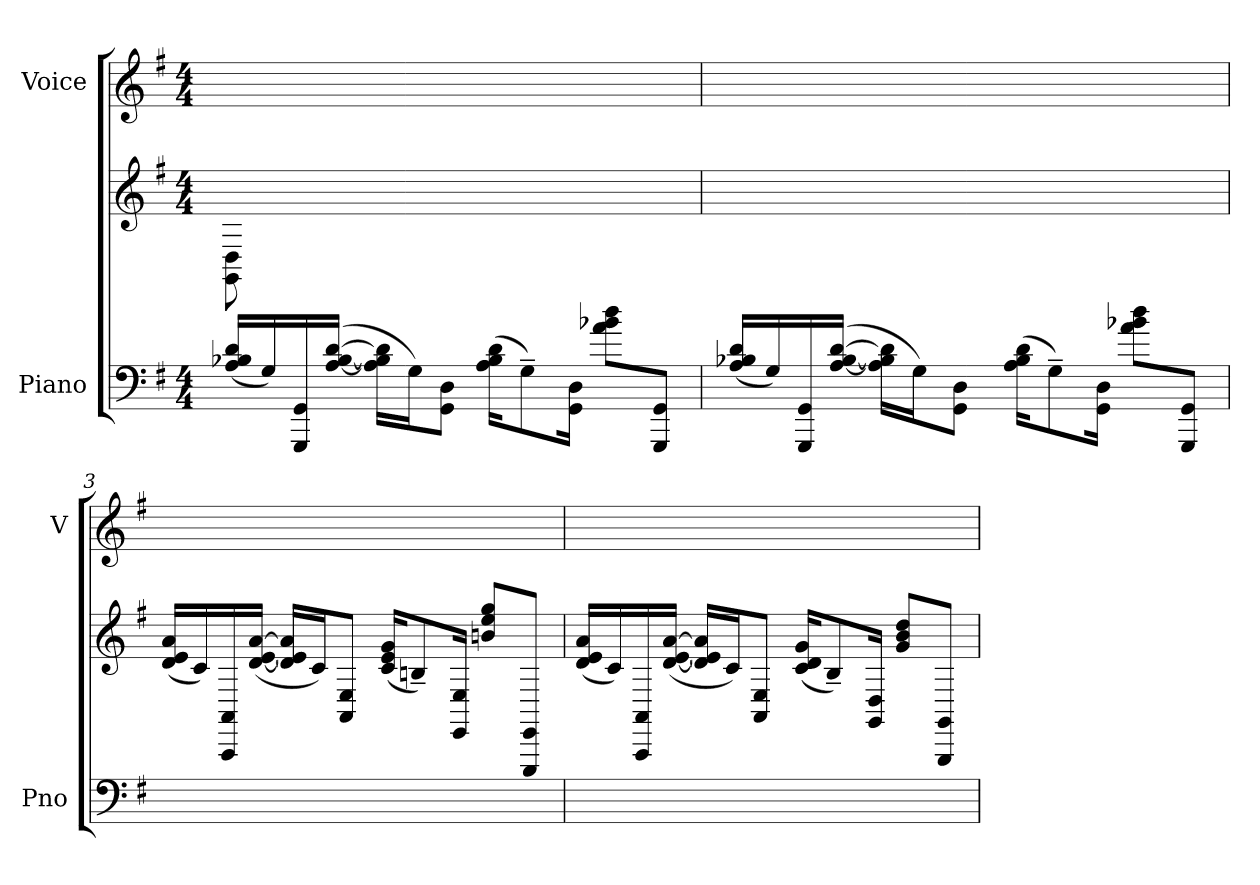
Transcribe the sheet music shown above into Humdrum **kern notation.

**kern	**kern	**kern
*part2	*part2	*part1
*staff3	*staff2	*staff1
*I"Piano	*	*I"Voice
*I'Pno	*	*I'V
*clefF4	*clefG2	*clefG2
*k[f#]	*k[f#]	*k[f#]
*G:	*G:	*G:
*M4/4	*M4/4	*M4/4
=1	=1	=1
(>16A/ 16B-X/ 16d/LL	8GG\ 8D\	8ryy
16G)	.	.
16GGG 16GG	2..ryy	8ryy
([16A [16B- [16dJJ	.	.
16A]\ 16B-]\ 16d]\LL	.	8ryy
16GJ)	.	.
8GG 8DJ	.	8ryy
(16A\ 16B-\ 16d\KL	.	4ryy
8G~)	.	.
16GG 16DJk	.	.
8a\ 8b-X\ 8dd\L	.	8ryy
8GGG/ 8GG/J	.	8ryy
=2	=2	=2
(16A 16B-X 16dLL	1ryy	8ryy
16G)	.	.
16GGG 16GG	.	8ryy
([16A [16B- [16dJJ	.	.
16A] 16B-] 16d]LL	.	12ryy
16GJ)	.	.
.	.	12ryy
8GG 8DJ	.	.
.	.	12ryy
(16A 16B- 16dKL	.	4ryy
8G~)	.	.
16GG 16DJk	.	.
8a\ 8b-X\ 8dd\L	.	8ryy
8GGG/ 8GG/J	.	8ryy
=3	=3	=3
1ryy	(16d 16e 16aLL	8ryy
.	16c)	.
.	16AAA/ 16AA/	8ryy
.	([16d [16e [16aJJ	.
.	16d] 16e] 16a]LL	8ryy
.	16cJ)	.
.	8AA/ 8E/J	8ryy
.	(16c 16e 16gKL	4ryy
.	8Bni~)	.
.	16EE/ 16E/Jk	.
.	8bni\ 8ee\ 8gg\L	8ryy
.	8EEE/ 8EE/J	8ryy
=4	=4	=4
1ryy	(16d 16e 16aLL	8ryy
.	16c)	.
.	16AAA/ 16AA/	8ryy
.	([16d [16e [16aJJ	.
.	16d] 16e] 16a]LL	4ryy
.	16cJ)	.
.	8AA/ 8E/J	.
.	(16c 16d 16gKL	4ryy
.	8B~)	.
.	16GG/ 16D/Jk	.
.	8g\ 8b\ 8dd\L	8ryy
.	8GGG/ 8GG/J	8ryy
=	=	=
*-	*-	*-
